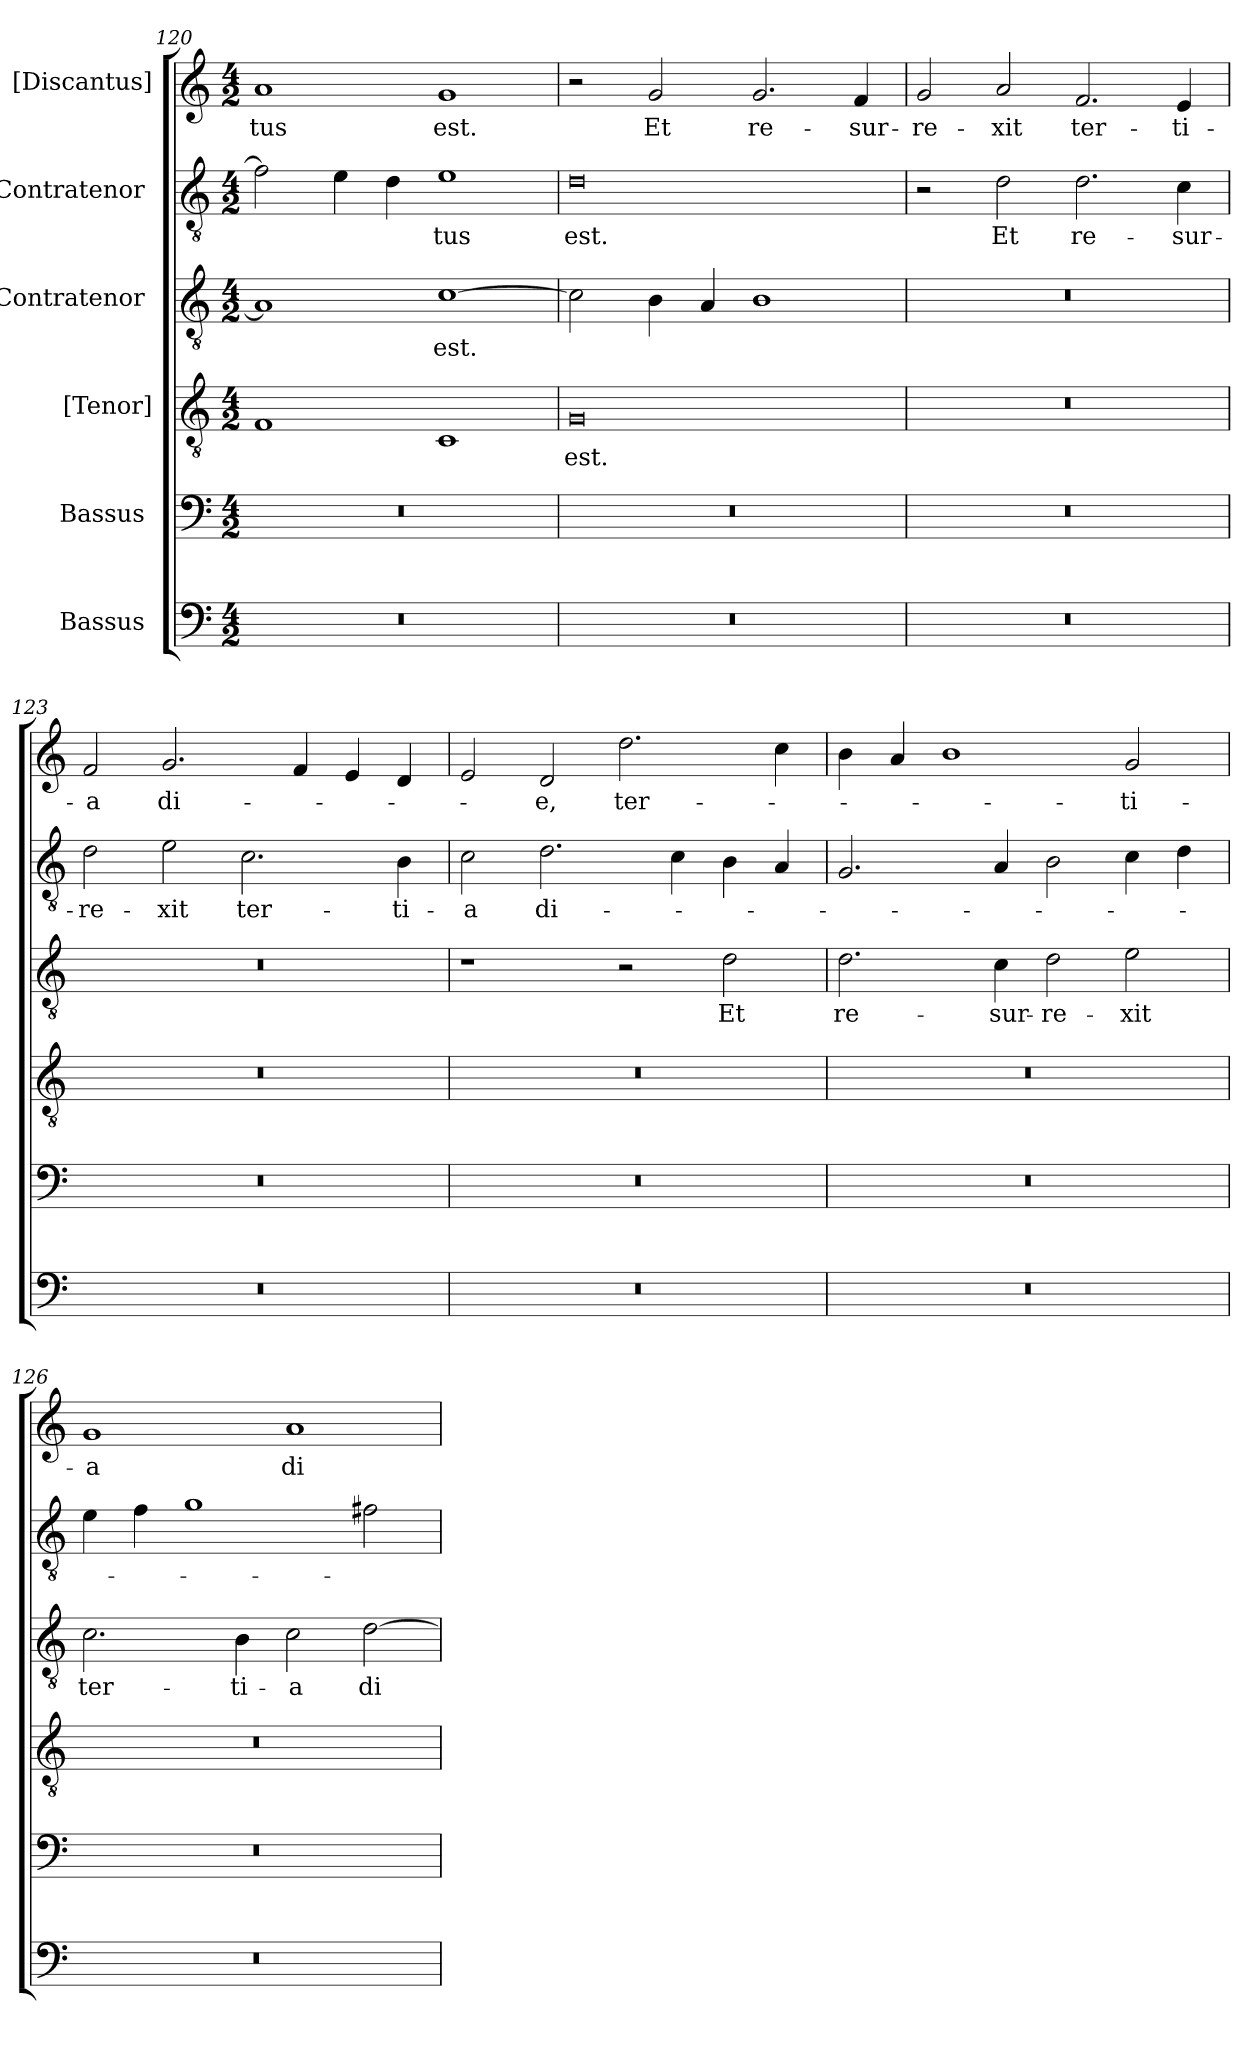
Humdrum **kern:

**kern	**kern	**kern	**text	**kern	**text	**kern	**text	**kern	**text
*part6	*part5	*part4	*part4	*part3	*part3	*part2	*part2	*part1	*part1
*staff6	*staff5	*staff4	*staff4	*staff3	*staff3	*staff2	*staff2	*staff1	*staff1
*I"Bassus [2]	*I"Bassus [1]	*I"[Tenor]	*	*I"Contratenor [2]	*	*I"Contratenor [1]	*	*I"[Discantus]	*
*clefF4	*clefF4	*clefGv2	*	*clefGv2	*	*clefGv2	*	*clefG2	*
*k[]	*k[]	*k[]	*	*k[]	*	*k[]	*	*k[]	*
*M4/2	*M4/2	*M4/2	*	*M4/2	*	*M4/2	*	*M4/2	*
=120	=120	=120	=120	=120	=120	=120	=120	=120	=120
0r	0r	1F/	.	1A/]	.	2f\]	.	1a/	-tus
.	.	.	.	.	.	4e\	.	.	.
.	.	.	.	.	.	4d\	.	.	.
.	.	1C/	.	[1c\	est.	1e\	-tus	1g/	est.
=121	=121	=121	=121	=121	=121	=121	=121	=121	=121
0r	0r	0G/	est.	2c\]	.	0d\	est.	2r	.
.	.	.	.	4B\	.	.	.	2g/	Et
.	.	.	.	4A/	.	.	.	.	.
.	.	.	.	1B\	.	.	.	2.g/	re-
.	.	.	.	.	.	.	.	4f/	-sur-
=122	=122	=122	=122	=122	=122	=122	=122	=122	=122
0r	0r	0r	.	0r	.	2r	.	2g/	-re-
.	.	.	.	.	.	2d\	Et	2a/	-xit
.	.	.	.	.	.	2.d\	re-	2.f/	ter-
.	.	.	.	.	.	4c\	-sur-	4e/	-ti-
=123	=123	=123	=123	=123	=123	=123	=123	=123	=123
0r	0r	0r	.	0r	.	2d\	-re-	2f/	-a
.	.	.	.	.	.	2e\	-xit	2.g/	di-
.	.	.	.	.	.	2.c\	ter-	.	.
.	.	.	.	.	.	.	.	4f/	.
.	.	.	.	.	.	.	.	4e/	.
.	.	.	.	.	.	4B\	-ti-	4d/	.
=124	=124	=124	=124	=124	=124	=124	=124	=124	=124
0r	0r	0r	.	1r	.	2c\	-a	2e/	.
.	.	.	.	.	.	2.d\	di-	2d/	-e,
.	.	.	.	2r	.	.	.	2.dd\	ter-
.	.	.	.	.	.	4c\	.	.	.
.	.	.	.	2d\	Et	4B\	.	.	.
.	.	.	.	.	.	4A/	.	4cc\	.
=125	=125	=125	=125	=125	=125	=125	=125	=125	=125
0r	0r	0r	.	2.d\	re-	2.G/	.	4b\	.
.	.	.	.	.	.	.	.	4a/	.
.	.	.	.	.	.	.	.	1b\	.
.	.	.	.	4c\	-sur-	4A/	.	.	.
.	.	.	.	2d\	-re-	2B\	.	.	.
.	.	.	.	2e\	-xit	4c\	.	2g/	-ti-
.	.	.	.	.	.	4d\	.	.	.
=126	=126	=126	=126	=126	=126	=126	=126	=126	=126
0r	0r	0r	.	2.c\	ter-	4e\	.	1g/	-a
.	.	.	.	.	.	4f\	.	.	.
.	.	.	.	.	.	1g\	.	.	.
.	.	.	.	4B\	-ti-	.	.	.	.
.	.	.	.	2c\	-a	.	.	1a/	di-
.	.	.	.	[2d\	di-	2f#X\	.	.	.
=	=	=	=	=	=	=	=	=	=
*-	*-	*-	*-	*-	*-	*-	*-	*-	*-
